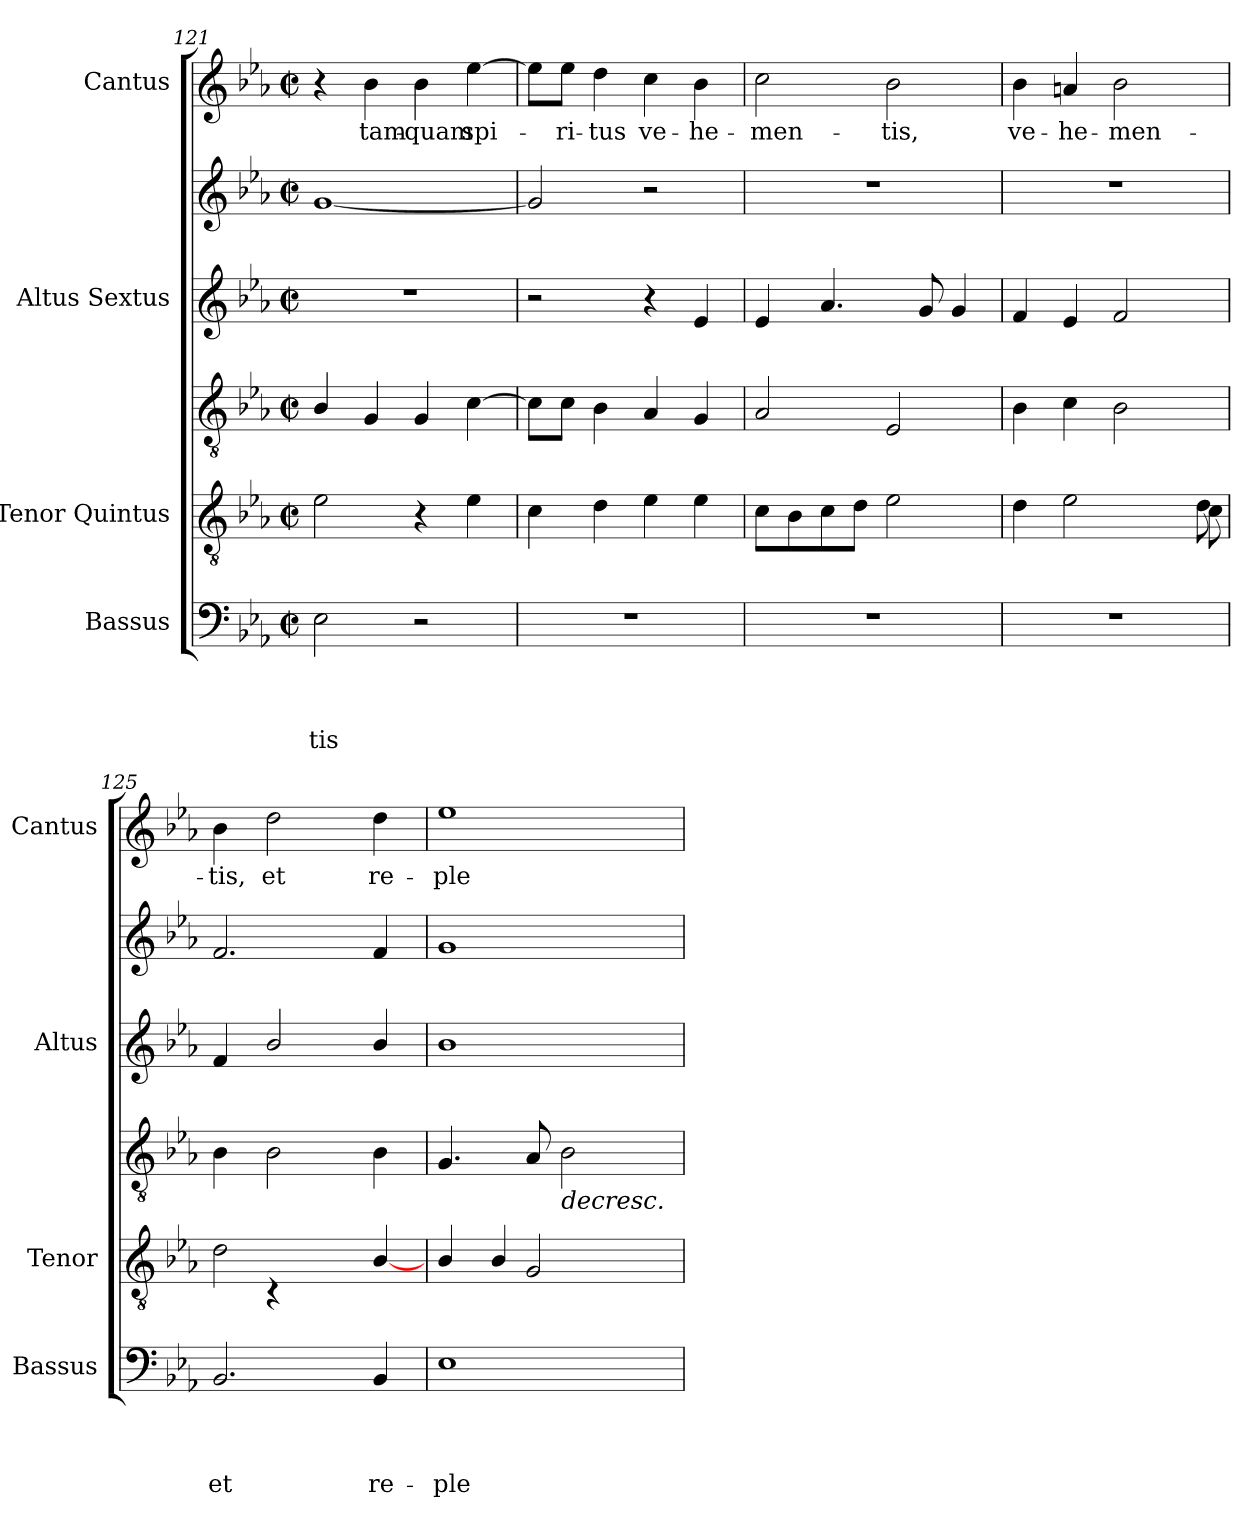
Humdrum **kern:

**kern	**text	**text	**text	**text	**kern	**kern	**dynam	**kern	**kern	**kern	**text
*part4	*part4	*part4	*part4	*part4	*part3	*part3	*part3	*part2	*part2	*part1	*part1
*staff6	*staff6	*staff6	*staff6	*staff6	*staff5	*staff4	*staff4/5	*staff3	*staff2	*staff1	*staff1
*I"Bassus	*	*	*	*	*I"Tenor Quintus	*	*	*I"Altus Sextus	*	*I"Cantus	*
*I'Bassus	*	*	*	*	*I'Tenor	*	*	*I'Altus	*	*I'Cantus	*
*clefF4	*	*	*	*	*clefGv2	*clefGv2	*	*clefG2	*clefG2	*clefG2	*
*k[b-e-a-]	*	*	*	*	*k[b-e-a-]	*k[b-e-a-]	*	*k[b-e-a-]	*k[b-e-a-]	*k[b-e-a-]	*
*E-:	*	*	*	*	*E-:	*E-:	*	*E-:	*E-:	*E-:	*
*M2/2	*	*	*	*	*M2/2	*M2/2	*	*M2/2	*M2/2	*M2/2	*
*met(c|)	*	*	*	*	*met(c|)	*met(c|)	*	*met(c|)	*met(c|)	*met(c|)	*
=121	=121	=121	=121	=121	=121	=121	=121	=121	=121	=121	=121
!	!	!	!	!LO:LY:b	!	!	!	!	!	!	!
2E-\	.	.	.	-tis	2e-\	4B-/	.	1r	[<1g	4r	.
!	!	!	!	!	!	!	!	!	!	!	!LO:LY:b
.	.	.	.	.	.	4G/	.	.	.	4b-\	tam-
!	!	!	!	!	!	!	!	!	!	!	!LO:LY:b
2r	.	.	.	.	4r	4G/	.	.	.	4b-\	-quam
!	!	!	!	!	!	!	!	!	!	!	!LO:LY:b
.	.	.	.	.	4e-\	[>4c\	.	.	.	[>4ee-\	spi-
=122	=122	=122	=122	=122	=122	=122	=122	=122	=122	=122	=122
1r	.	.	.	.	4c\	8c\L]	.	2r	2g/]	8ee-\L]	.
!	!	!	!	!	!	!	!	!	!	!	!LO:LY:b
.	.	.	.	.	.	8c\J	.	.	.	8ee-\J	-ri-
!	!	!	!	!	!	!	!	!	!	!	!LO:LY:b
.	.	.	.	.	4d\	4B-\	.	.	.	4dd\	-tus
!	!	!	!	!	!	!	!	!	!	!	!LO:LY:b
.	.	.	.	.	4e-\	4A-/	.	4r	2r	4cc\	ve-
!	!	!	!	!	!	!	!	!	!	!	!LO:LY:b
.	.	.	.	.	4e-\	4G/	.	4e-/	.	4b-\	-he-
=123	=123	=123	=123	=123	=123	=123	=123	=123	=123	=123	=123
!	!	!	!	!	!	!	!	!	!	!	!LO:LY:b
1r	.	.	.	.	8c\L	2A-/	.	4e-/	1r	2cc\	-men-
.	.	.	.	.	8B-\	.	.	.	.	.	.
.	.	.	.	.	8c\	.	.	4.a-/	.	.	.
.	.	.	.	.	8d\J	.	.	.	.	.	.
!	!	!	!	!	!	!	!	!	!	!	!LO:LY:b
.	.	.	.	.	2e-\	2E-/	.	.	.	2b-\	-tis,
.	.	.	.	.	.	.	.	8g/	.	.	.
.	.	.	.	.	.	.	.	4g/	.	.	.
=124	=124	=124	=124	=124	=124	=124	=124	=124	=124	=124	=124
*	*	*	*	*	*^	*	*	*	*	*	*
!	!	!	!	!	!	!	!	!	!	!	!	!LO:LY:b
1r	.	.	.	.	4d\	2..ryy	4B-\	.	4f/	1r	4b-\	ve-
!	!	!	!	!	!	!	!	!	!	!	!	!LO:LY:b
.	.	.	.	.	2e-\	.	4c\	.	4e-/	.	4an/	-he-
!	!	!	!	!	!	!	!	!	!	!	!	!LO:LY:b
.	.	.	.	.	.	.	2B-\	.	2f/	.	2b-\	-men-
.	.	.	.	.	8ryy	.	.	.	.	.	.	.
.	.	.	.	.	8d\	8c\	.	.	.	.	.	.
!!LO:LB:g=z
=125	=125	=125	=125	=125	=125	=125	=125	=125	=125	=125	=125	=125
!	!	!	!	!LO:LY:b	!	!	!	!	!	!	!	!LO:LY:b
2.BB-/	.	.	.	et	2d\	4ryy	4B-\	.	4f/	2.f/	4b-\	-tis,
!	!	!	!	!	!	!	!	!	!	!	!	!LO:LY:b
.	.	.	.	.	.	4rC	2B-\	.	2b-/	.	2dd\	et
.	.	.	.	.	2ryy	4ryy	.	.	.	.	.	.
!	!	!	!	!LO:LY:b	!	!	!	!	!	!	!	!LO:LY:b
4BB-/	.	.	.	re-	.	[<4B-/	4B-\	.	4b-/	4f/	4dd\	re-
=126	=126	=126	=126	=126	=126	=126	=126	=126	=126	=126	=126	=126
!	!	!	!	!LO:LY:b	!	!	!	!	!	!	!	!LO:LY:b
1E-	.	.	.	-ple-	4B-/	4.ryy	4.G/	.	1b-	1g	1ee-	-ple-
.	.	.	.	.	4B-/	.	.	]	.	.	.	.
.	.	.	.	.	.	2G/	8A-/	.	.	.	.	.
!	!	!	!	!	!	!	!	!LO:HP:b	!	!	!	!
.	.	.	.	.	8ryy	.	2B-\	>	.	.	.	.
.	.	.	.	.	4.ryy	.	.	.	.	.	.	.
.	.	.	.	.	.	8ryy	.	.	.	.	.	.
*	*	*	*	*	*v	*v	*	*	*	*	*	*
=	=	=	=	=	=	=	=	=	=	=	=
*-	*-	*-	*-	*-	*-	*-	*-	*-	*-	*-	*-
